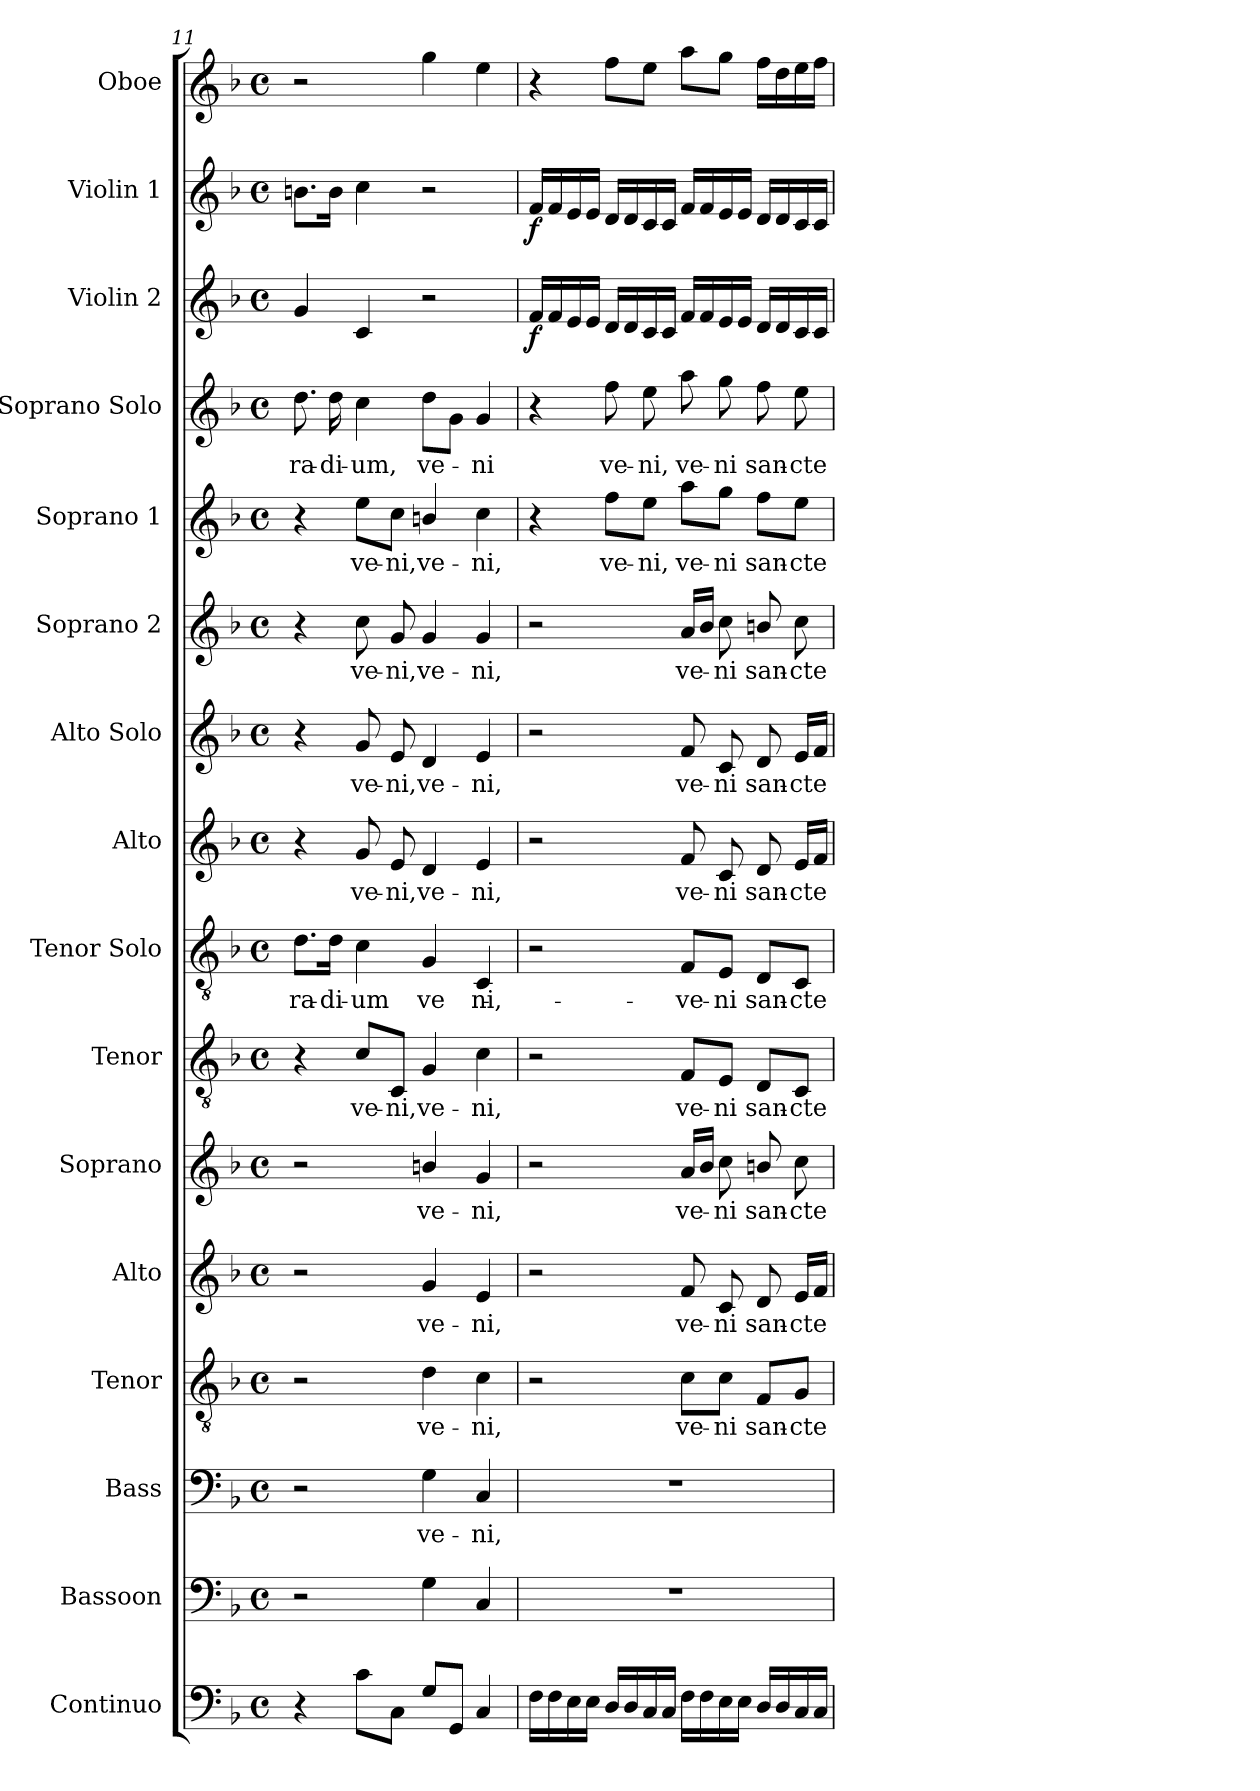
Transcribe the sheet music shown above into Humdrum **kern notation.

**kern	**kern	**kern	**text	**kern	**text	**kern	**text	**kern	**text	**kern	**text	**kern	**text	**kern	**text	**kern	**text	**kern	**text	**kern	**text	**kern	**text	**kern	**dynam	**kern	**dynam	**kern
*part16	*part15	*part14	*part14	*part13	*part13	*part12	*part12	*part11	*part11	*part10	*part10	*part9	*part9	*part8	*part8	*part7	*part7	*part6	*part6	*part5	*part5	*part4	*part4	*part3	*part3	*part2	*part2	*part1
*staff16	*staff15	*staff14	*staff14	*staff13	*staff13	*staff12	*staff12	*staff11	*staff11	*staff10	*staff10	*staff9	*staff9	*staff8	*staff8	*staff7	*staff7	*staff6	*staff6	*staff5	*staff5	*staff4	*staff4	*staff3	*staff3	*staff2	*staff2	*staff1
*I"Continuo	*I"Bassoon	*I"Bass	*	*I"Tenor	*	*I"Alto	*	*I"Soprano	*	*I"Tenor	*	*I"Tenor Solo	*	*I"Alto	*	*I"Alto Solo	*	*I"Soprano 2	*	*I"Soprano 1	*	*I"Soprano Solo	*	*I"Violin 2	*	*I"Violin 1	*	*I"Oboe
*I'Cont.	*I'Bsn.	*I'B.	*	*I'T.	*	*I'A.	*	*I'S.	*	*I'T.	*	*I'T. Solo	*	*I'A.	*	*I'A.  Solo	*	*I'S2.	*	*I'S1.	*	*I'S. Solo	*	*I'Vln. 2	*	*I'Vln. 1	*	*I'Ob.
*clefF4	*clefF4	*clefF4	*	*clefGv2	*	*clefG2	*	*clefG2	*	*clefGv2	*	*clefGv2	*	*clefG2	*	*clefG2	*	*clefG2	*	*clefG2	*	*clefG2	*	*clefG2	*	*clefG2	*	*clefG2
*	*	*	*	*ITrd7c12	*	*	*	*	*	*ITrd7c12	*	*ITrd7c12	*	*	*	*	*	*	*	*	*	*	*	*	*	*	*	*
*k[b-]	*k[b-]	*k[b-]	*	*k[b-]	*	*k[b-]	*	*k[b-]	*	*k[b-]	*	*k[b-]	*	*k[b-]	*	*k[b-]	*	*k[b-]	*	*k[b-]	*	*k[b-]	*	*k[b-]	*	*k[b-]	*	*k[b-]
*F:	*F:	*F:	*	*F:	*	*F:	*	*F:	*	*F:	*	*F:	*	*F:	*	*F:	*	*F:	*	*F:	*	*F:	*	*F:	*	*F:	*	*F:
*M4/4	*M4/4	*M4/4	*	*M4/4	*	*M4/4	*	*M4/4	*	*M4/4	*	*M4/4	*	*M4/4	*	*M4/4	*	*M4/4	*	*M4/4	*	*M4/4	*	*M4/4	*	*M4/4	*	*M4/4
*met(c)	*met(c)	*met(c)	*	*met(c)	*	*met(c)	*	*met(c)	*	*met(c)	*	*met(c)	*	*met(c)	*	*met(c)	*	*met(c)	*	*met(c)	*	*met(c)	*	*met(c)	*	*met(c)	*	*met(c)
=11	=11	=11	=11	=11	=11	=11	=11	=11	=11	=11	=11	=11	=11	=11	=11	=11	=11	=11	=11	=11	=11	=11	=11	=11	=11	=11	=11	=11
*	*	*	*	*	*	*	*	*	*	*^	*	*	*	*	*	*	*	*	*	*	*	*	*	*	*	*	*	*
!	!	!	!	!	!	!	!	!	!	!	!	!	!	!LO:LY:b:color=#000000	!	!	!	!	!	!	!	!	!	!	!	!	!	!	!
*	*	*	*	*	*	*	*	*	*	*	*	*	*^	*	*	*	*	*	*	*	*	*	*	*	*	*	*	*	*
!	!	!	!	!	!	!	!	!	!	!	!	!	!	!	!	!	!	!	!	!	!	!	!	!	!LO:LY:b:color=#000000	!	!	!	!	!
4r	2r	2r	.	2r	.	2r	.	2r	.	4r	4ryy	.	8.Di\L	4ryy	ra-	4r	.	4r	.	4r	.	4r	.	8.ddi\	ra-	4gi/	.	8.bni\L	.	2r
!	!	!	!	!	!	!	!	!	!	!	!	!	!	!	!LO:LY:b:color=#000000	!	!	!	!	!	!	!	!	!	!	!	!	!	!	!
!	!	!	!	!	!	!	!	!	!	!	!	!	!	!	!	!	!	!	!	!	!	!	!	!	!LO:LY:b:color=#000000	!	!	!	!	!
.	.	.	.	.	.	.	.	.	.	.	.	.	16Di\Jk	.	-di-	.	.	.	.	.	.	.	.	16ddi\	-di-	.	.	16bi\Jk	.	.
!	!	!	!	!	!	!	!	!	!	!	!	!LO:LY:b:color=#000000	!	!	!	!	!	!	!	!	!	!	!	!	!	!	!	!	!	!
!	!	!	!	!	!	!	!	!	!	!	!	!	!	!	!LO:LY:b:color=#000000	!	!	!	!	!	!	!	!	!	!	!	!	!	!	!
!	!	!	!	!	!	!	!	!	!	!	!	!	!	!	!	!	!LO:LY:b:color=#000000	!	!	!	!	!	!	!	!	!	!	!	!	!
!	!	!	!	!	!	!	!	!	!	!	!	!	!	!	!	!	!	!	!LO:LY:b:color=#000000	!	!	!	!	!	!	!	!	!	!	!
!	!	!	!	!	!	!	!	!	!	!	!	!	!	!	!	!	!	!	!	!	!LO:LY:b:color=#000000	!	!	!	!	!	!	!	!	!
!	!	!	!	!	!	!	!	!	!	!	!	!	!	!	!	!	!	!	!	!	!	!	!LO:LY:b:color=#000000	!	!	!	!	!	!	!
!	!	!	!	!	!	!	!	!	!	!	!	!	!	!	!	!	!	!	!	!	!	!	!	!	!LO:LY:b:color=#000000	!	!	!	!	!
8ci\L	.	.	.	.	.	.	.	.	.	4ryy	8Ci/L	ve-	4Ci\	4ryy	-um	8gi/	ve-	8gi/	ve-	8cci\	ve-	8eei\L	ve-	4cci\	-um,	4ci/	.	4cci\	.	.
!	!	!	!	!	!	!	!	!	!	!	!	!LO:LY:b:color=#000000	!	!	!	!	!	!	!	!	!	!	!	!	!	!	!	!	!	!
!	!	!	!	!	!	!	!	!	!	!	!	!	!	!	!	!	!LO:LY:b:color=#000000	!	!	!	!	!	!	!	!	!	!	!	!	!
!	!	!	!	!	!	!	!	!	!	!	!	!	!	!	!	!	!	!	!LO:LY:b:color=#000000	!	!	!	!	!	!	!	!	!	!	!
!	!	!	!	!	!	!	!	!	!	!	!	!	!	!	!	!	!	!	!	!	!LO:LY:b:color=#000000	!	!	!	!	!	!	!	!	!
!	!	!	!	!	!	!	!	!	!	!	!	!	!	!	!	!	!	!	!	!	!	!	!LO:LY:b:color=#000000	!	!	!	!	!	!	!
8Ci\J	.	.	.	.	.	.	.	.	.	.	8CCi/J	-ni,	.	.	.	8ei/	-ni,	8ei/	-ni,	8gi/	-ni,	8cci\J	-ni,	.	.	.	.	.	.	.
!	!	!	!LO:LY:b:color=#000000	!	!	!	!	!	!	!	!	!	!	!	!	!	!	!	!	!	!	!	!	!	!	!	!	!	!	!
!	!	!	!	!	!LO:LY:b:color=#000000	!	!	!	!	!	!	!	!	!	!	!	!	!	!	!	!	!	!	!	!	!	!	!	!	!
!	!	!	!	!	!	!	!LO:LY:b:color=#000000	!	!	!	!	!	!	!	!	!	!	!	!	!	!	!	!	!	!	!	!	!	!	!
!	!	!	!	!	!	!	!	!	!LO:LY:b:color=#000000	!	!	!	!	!	!	!	!	!	!	!	!	!	!	!	!	!	!	!	!	!
!	!	!	!	!	!	!	!	!	!	!	!	!LO:LY:b:color=#000000	!	!	!	!	!	!	!	!	!	!	!	!	!	!	!	!	!	!
!	!	!	!	!	!	!	!	!	!	!	!	!	!	!	!LO:LY:b:color=#000000	!	!	!	!	!	!	!	!	!	!	!	!	!	!	!
!	!	!	!	!	!	!	!	!	!	!	!	!	!	!	!	!	!LO:LY:b:color=#000000	!	!	!	!	!	!	!	!	!	!	!	!	!
!	!	!	!	!	!	!	!	!	!	!	!	!	!	!	!	!	!	!	!LO:LY:b:color=#000000	!	!	!	!	!	!	!	!	!	!	!
!	!	!	!	!	!	!	!	!	!	!	!	!	!	!	!	!	!	!	!	!	!LO:LY:b:color=#000000	!	!	!	!	!	!	!	!	!
!	!	!	!	!	!	!	!	!	!	!	!	!	!	!	!	!	!	!	!	!	!	!	!LO:LY:b:color=#000000	!	!	!	!	!	!	!
!	!	!	!	!	!	!	!	!	!	!	!	!	!	!	!	!	!	!	!	!	!	!	!	!	!LO:LY:b:color=#000000	!	!	!	!	!
8Gi/L	4Gi\	4Gi\	ve-	4Di\	ve-	4gi/	ve-	4bni/	ve-	4GGi/	4ryy	ve-	4GGi/	4ryy	ve-	4di/	ve-	4di/	ve-	4gi/	ve-	4bni/	ve-	8ddi\L	ve-	2r	.	2r	.	4ggi\
8GGi/J	.	.	.	.	.	.	.	.	.	.	.	.	.	.	.	.	.	.	.	.	.	.	.	8gi\J	.	.	.	.	.	.
!	!	!	!LO:LY:b:color=#000000	!	!	!	!	!	!	!	!	!	!	!	!	!	!	!	!	!	!	!	!	!	!	!	!	!	!	!
!	!	!	!	!	!LO:LY:b:color=#000000	!	!	!	!	!	!	!	!	!	!	!	!	!	!	!	!	!	!	!	!	!	!	!	!	!
!	!	!	!	!	!	!	!LO:LY:b:color=#000000	!	!	!	!	!	!	!	!	!	!	!	!	!	!	!	!	!	!	!	!	!	!	!
!	!	!	!	!	!	!	!	!	!LO:LY:b:color=#000000	!	!	!	!	!	!	!	!	!	!	!	!	!	!	!	!	!	!	!	!	!
!	!	!	!	!	!	!	!	!	!	!	!	!LO:LY:b:color=#000000	!	!	!	!	!	!	!	!	!	!	!	!	!	!	!	!	!	!
!	!	!	!	!	!	!	!	!	!	!	!	!	!	!	!LO:LY:b:color=#000000	!	!	!	!	!	!	!	!	!	!	!	!	!	!	!
!	!	!	!	!	!	!	!	!	!	!	!	!	!	!	!	!	!LO:LY:b:color=#000000	!	!	!	!	!	!	!	!	!	!	!	!	!
!	!	!	!	!	!	!	!	!	!	!	!	!	!	!	!	!	!	!	!LO:LY:b:color=#000000	!	!	!	!	!	!	!	!	!	!	!
!	!	!	!	!	!	!	!	!	!	!	!	!	!	!	!	!	!	!	!	!	!LO:LY:b:color=#000000	!	!	!	!	!	!	!	!	!
!	!	!	!	!	!	!	!	!	!	!	!	!	!	!	!	!	!	!	!	!	!	!	!LO:LY:b:color=#000000	!	!	!	!	!	!	!
!	!	!	!	!	!	!	!	!	!	!	!	!	!	!	!	!	!	!	!	!	!	!	!	!	!LO:LY:b:color=#000000	!	!	!	!	!
4Ci/	4Ci/	4Ci/	-ni,	4Ci\	-ni,	4ei/	-ni,	4gi/	-ni,	4Ci\	4ryy	-ni,	4ryy	4CCi/	-ni,	4ei/	-ni,	4ei/	-ni,	4gi/	-ni,	4cci\	-ni,	4gi/	-ni	.	.	.	.	4eei\
*	*	*	*	*	*	*	*	*	*	*v	*v	*	*	*	*	*	*	*	*	*	*	*	*	*	*	*	*	*	*	*
*	*	*	*	*	*	*	*	*	*	*	*	*v	*v	*	*	*	*	*	*	*	*	*	*	*	*	*	*	*	*
=12	=12	=12	=12	=12	=12	=12	=12	=12	=12	=12	=12	=12	=12	=12	=12	=12	=12	=12	=12	=12	=12	=12	=12	=12	=12	=12	=12	=12
16Fi\LL	1r	1r	.	2r	.	2r	.	2r	.	2r	.	2r	.	2r	.	2r	.	2r	.	4r	.	4r	.	16fi/LL	f	16fi/LL	f	4r
16Fi\	.	.	.	.	.	.	.	.	.	.	.	.	.	.	.	.	.	.	.	.	.	.	.	16fi/	.	16fi/	.	.
16Ei\	.	.	.	.	.	.	.	.	.	.	.	.	.	.	.	.	.	.	.	.	.	.	.	16ei/	.	16ei/	.	.
16Ei\JJ	.	.	.	.	.	.	.	.	.	.	.	.	.	.	.	.	.	.	.	.	.	.	.	16ei/JJ	.	16ei/JJ	.	.
!	!	!	!	!	!	!	!	!	!	!	!	!	!	!	!	!	!	!	!	!	!LO:LY:b:color=#000000	!	!	!	!	!	!	!
!	!	!	!	!	!	!	!	!	!	!	!	!	!	!	!	!	!	!	!	!	!	!	!LO:LY:b:color=#000000	!	!	!	!	!
16Di/LL	.	.	.	.	.	.	.	.	.	.	.	.	.	.	.	.	.	.	.	8ffi\L	ve-	8ffi\	ve-	16di/LL	.	16di/LL	.	8ffi\L
16Di/	.	.	.	.	.	.	.	.	.	.	.	.	.	.	.	.	.	.	.	.	.	.	.	16di/	.	16di/	.	.
!	!	!	!	!	!	!	!	!	!	!	!	!	!	!	!	!	!	!	!	!	!LO:LY:b:color=#000000	!	!	!	!	!	!	!
!	!	!	!	!	!	!	!	!	!	!	!	!	!	!	!	!	!	!	!	!	!	!	!LO:LY:b:color=#000000	!	!	!	!	!
16Ci/	.	.	.	.	.	.	.	.	.	.	.	.	.	.	.	.	.	.	.	8eei\J	-ni,	8eei\	-ni,	16ci/	.	16ci/	.	8eei\J
16Ci/JJ	.	.	.	.	.	.	.	.	.	.	.	.	.	.	.	.	.	.	.	.	.	.	.	16ci/JJ	.	16ci/JJ	.	.
!	!	!	!	!	!LO:LY:b:color=#000000	!	!	!	!	!	!	!	!	!	!	!	!	!	!	!	!	!	!	!	!	!	!	!
!	!	!	!	!	!	!	!LO:LY:b:color=#000000	!	!	!	!	!	!	!	!	!	!	!	!	!	!	!	!	!	!	!	!	!
!	!	!	!	!	!	!	!	!	!LO:LY:b:color=#000000	!	!	!	!	!	!	!	!	!	!	!	!	!	!	!	!	!	!	!
!	!	!	!	!	!	!	!	!	!	!	!LO:LY:b:color=#000000	!	!	!	!	!	!	!	!	!	!	!	!	!	!	!	!	!
!	!	!	!	!	!	!	!	!	!	!	!	!	!LO:LY:b:color=#000000	!	!	!	!	!	!	!	!	!	!	!	!	!	!	!
!	!	!	!	!	!	!	!	!	!	!	!	!	!	!	!LO:LY:b:color=#000000	!	!	!	!	!	!	!	!	!	!	!	!	!
!	!	!	!	!	!	!	!	!	!	!	!	!	!	!	!	!	!LO:LY:b:color=#000000	!	!	!	!	!	!	!	!	!	!	!
!	!	!	!	!	!	!	!	!	!	!	!	!	!	!	!	!	!	!	!LO:LY:b:color=#000000	!	!	!	!	!	!	!	!	!
!	!	!	!	!	!	!	!	!	!	!	!	!	!	!	!	!	!	!	!	!	!LO:LY:b:color=#000000	!	!	!	!	!	!	!
!	!	!	!	!	!	!	!	!	!	!	!	!	!	!	!	!	!	!	!	!	!	!	!LO:LY:b:color=#000000	!	!	!	!	!
16Fi\LL	.	.	.	8Ci\L	ve-	8fi/	ve-	16ai/LL	ve-	8FFi/L	ve-	8FFi/L	ve-	8fi/	ve-	8fi/	ve-	16ai/LL	ve-	8aai\L	ve-	8aai\	ve-	16fi/LL	.	16fi/LL	.	8aai\L
16Fi\	.	.	.	.	.	.	.	16b-i/JJ	.	.	.	.	.	.	.	.	.	16b-i/JJ	.	.	.	.	.	16fi/	.	16fi/	.	.
!	!	!	!	!	!LO:LY:b:color=#000000	!	!	!	!	!	!	!	!	!	!	!	!	!	!	!	!	!	!	!	!	!	!	!
!	!	!	!	!	!	!	!LO:LY:b:color=#000000	!	!	!	!	!	!	!	!	!	!	!	!	!	!	!	!	!	!	!	!	!
!	!	!	!	!	!	!	!	!	!LO:LY:b:color=#000000	!	!	!	!	!	!	!	!	!	!	!	!	!	!	!	!	!	!	!
!	!	!	!	!	!	!	!	!	!	!	!LO:LY:b:color=#000000	!	!	!	!	!	!	!	!	!	!	!	!	!	!	!	!	!
!	!	!	!	!	!	!	!	!	!	!	!	!	!LO:LY:b:color=#000000	!	!	!	!	!	!	!	!	!	!	!	!	!	!	!
!	!	!	!	!	!	!	!	!	!	!	!	!	!	!	!LO:LY:b:color=#000000	!	!	!	!	!	!	!	!	!	!	!	!	!
!	!	!	!	!	!	!	!	!	!	!	!	!	!	!	!	!	!LO:LY:b:color=#000000	!	!	!	!	!	!	!	!	!	!	!
!	!	!	!	!	!	!	!	!	!	!	!	!	!	!	!	!	!	!	!LO:LY:b:color=#000000	!	!	!	!	!	!	!	!	!
!	!	!	!	!	!	!	!	!	!	!	!	!	!	!	!	!	!	!	!	!	!LO:LY:b:color=#000000	!	!	!	!	!	!	!
!	!	!	!	!	!	!	!	!	!	!	!	!	!	!	!	!	!	!	!	!	!	!	!LO:LY:b:color=#000000	!	!	!	!	!
16Ei\	.	.	.	8Ci\J	-ni	8ci/	-ni	8cci\	-ni	8EEi/J	-ni	8EEi/J	-ni	8ci/	-ni	8ci/	-ni	8cci\	-ni	8ggi\J	-ni	8ggi\	-ni	16ei/	.	16ei/	.	8ggi\J
16Ei\JJ	.	.	.	.	.	.	.	.	.	.	.	.	.	.	.	.	.	.	.	.	.	.	.	16ei/JJ	.	16ei/JJ	.	.
!	!	!	!	!	!LO:LY:b:color=#000000	!	!	!	!	!	!	!	!	!	!	!	!	!	!	!	!	!	!	!	!	!	!	!
!	!	!	!	!	!	!	!LO:LY:b:color=#000000	!	!	!	!	!	!	!	!	!	!	!	!	!	!	!	!	!	!	!	!	!
!	!	!	!	!	!	!	!	!	!LO:LY:b:color=#000000	!	!	!	!	!	!	!	!	!	!	!	!	!	!	!	!	!	!	!
!	!	!	!	!	!	!	!	!	!	!	!LO:LY:b:color=#000000	!	!	!	!	!	!	!	!	!	!	!	!	!	!	!	!	!
!	!	!	!	!	!	!	!	!	!	!	!	!	!LO:LY:b:color=#000000	!	!	!	!	!	!	!	!	!	!	!	!	!	!	!
!	!	!	!	!	!	!	!	!	!	!	!	!	!	!	!LO:LY:b:color=#000000	!	!	!	!	!	!	!	!	!	!	!	!	!
!	!	!	!	!	!	!	!	!	!	!	!	!	!	!	!	!	!LO:LY:b:color=#000000	!	!	!	!	!	!	!	!	!	!	!
!	!	!	!	!	!	!	!	!	!	!	!	!	!	!	!	!	!	!	!LO:LY:b:color=#000000	!	!	!	!	!	!	!	!	!
!	!	!	!	!	!	!	!	!	!	!	!	!	!	!	!	!	!	!	!	!	!LO:LY:b:color=#000000	!	!	!	!	!	!	!
!	!	!	!	!	!	!	!	!	!	!	!	!	!	!	!	!	!	!	!	!	!	!	!LO:LY:b:color=#000000	!	!	!	!	!
16Di/LL	.	.	.	8FFi/L	san-	8di/	san-	8bni/	san-	8DDi/L	san-	8DDi/L	san-	8di/	san-	8di/	san-	8bni/	san-	8ffi\L	san-	8ffi\	san-	16di/LL	.	16di/LL	.	16ffi\LL
16Di/	.	.	.	.	.	.	.	.	.	.	.	.	.	.	.	.	.	.	.	.	.	.	.	16di/	.	16di/	.	16ddi\
!	!	!	!	!	!LO:LY:b:color=#000000	!	!	!	!	!	!	!	!	!	!	!	!	!	!	!	!	!	!	!	!	!	!	!
!	!	!	!	!	!	!	!LO:LY:b:color=#000000	!	!	!	!	!	!	!	!	!	!	!	!	!	!	!	!	!	!	!	!	!
!	!	!	!	!	!	!	!	!	!LO:LY:b:color=#000000	!	!	!	!	!	!	!	!	!	!	!	!	!	!	!	!	!	!	!
!	!	!	!	!	!	!	!	!	!	!	!LO:LY:b:color=#000000	!	!	!	!	!	!	!	!	!	!	!	!	!	!	!	!	!
!	!	!	!	!	!	!	!	!	!	!	!	!	!LO:LY:b:color=#000000	!	!	!	!	!	!	!	!	!	!	!	!	!	!	!
!	!	!	!	!	!	!	!	!	!	!	!	!	!	!	!LO:LY:b:color=#000000	!	!	!	!	!	!	!	!	!	!	!	!	!
!	!	!	!	!	!	!	!	!	!	!	!	!	!	!	!	!	!LO:LY:b:color=#000000	!	!	!	!	!	!	!	!	!	!	!
!	!	!	!	!	!	!	!	!	!	!	!	!	!	!	!	!	!	!	!LO:LY:b:color=#000000	!	!	!	!	!	!	!	!	!
!	!	!	!	!	!	!	!	!	!	!	!	!	!	!	!	!	!	!	!	!	!LO:LY:b:color=#000000	!	!	!	!	!	!	!
!	!	!	!	!	!	!	!	!	!	!	!	!	!	!	!	!	!	!	!	!	!	!	!LO:LY:b:color=#000000	!	!	!	!	!
16Ci/	.	.	.	8GGi/J	-cte	16ei/LL	-cte	8cci\	-cte	8CCi/J	-cte	8CCi/J	-cte	16ei/LL	-cte	16ei/LL	-cte	8cci\	-cte	8eei\J	-cte	8eei\	-cte	16ci/	.	16ci/	.	16eei\
16Ci/JJ	.	.	.	.	.	16fi/JJ	.	.	.	.	.	.	.	16fi/JJ	.	16fi/JJ	.	.	.	.	.	.	.	16ci/JJ	.	16ci/JJ	.	16ffi\JJ
=	=	=	=	=	=	=	=	=	=	=	=	=	=	=	=	=	=	=	=	=	=	=	=	=	=	=	=	=
*-	*-	*-	*-	*-	*-	*-	*-	*-	*-	*-	*-	*-	*-	*-	*-	*-	*-	*-	*-	*-	*-	*-	*-	*-	*-	*-	*-	*-
